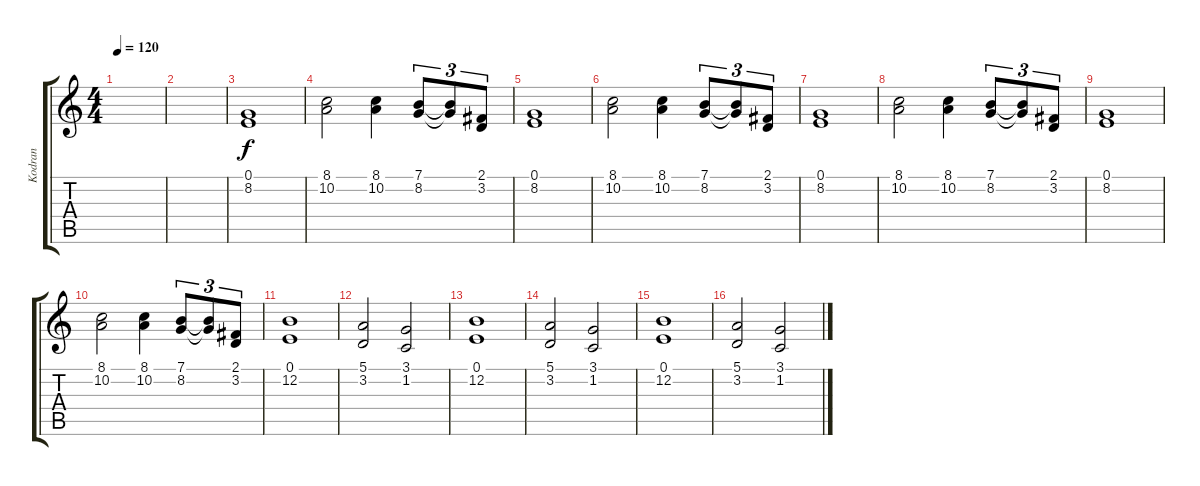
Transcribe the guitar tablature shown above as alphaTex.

\track ("Kodran" "Kodran") {instrument tremolostrings}
\staff {score tabs}
\tuning (E4 B3 G3 D3 A2 E2) {hide}
\ts (4 4)
\tempo 120
\clef g2
\ks c
|
|
(0.1 8.2).1 |
(8.1 10.2).2 (8.1 10.2).4 (7.1 8.2).8{tu (3 2)} (7.1{t} 8.2{t}).8{tu (3 2)} (2.1 3.2).8{tu (3 2)} |
(0.1 8.2).1 |
(8.1 10.2).2 (8.1 10.2).4 (7.1 8.2).8{tu (3 2)} (7.1{t} 8.2{t}).8{tu (3 2)} (2.1 3.2).8{tu (3 2)} |
(0.1 8.2).1 |
(8.1 10.2).2 (8.1 10.2).4 (7.1 8.2).8{tu (3 2)} (7.1{t} 8.2{t}).8{tu (3 2)} (2.1 3.2).8{tu (3 2)} |
(0.1 8.2).1 |
(8.1 10.2).2 (8.1 10.2).4 (7.1 8.2).8{tu (3 2)} (7.1{t} 8.2{t}).8{tu (3 2)} (2.1 3.2).8{tu (3 2)} |
(0.1 12.2).1 |
(5.1 3.2).2 (3.1 1.2).2 |
(0.1 12.2).1 |
(5.1 3.2).2 (3.1 1.2).2 |
(0.1 12.2).1 |
(5.1 3.2).2 (3.1 1.2).2
